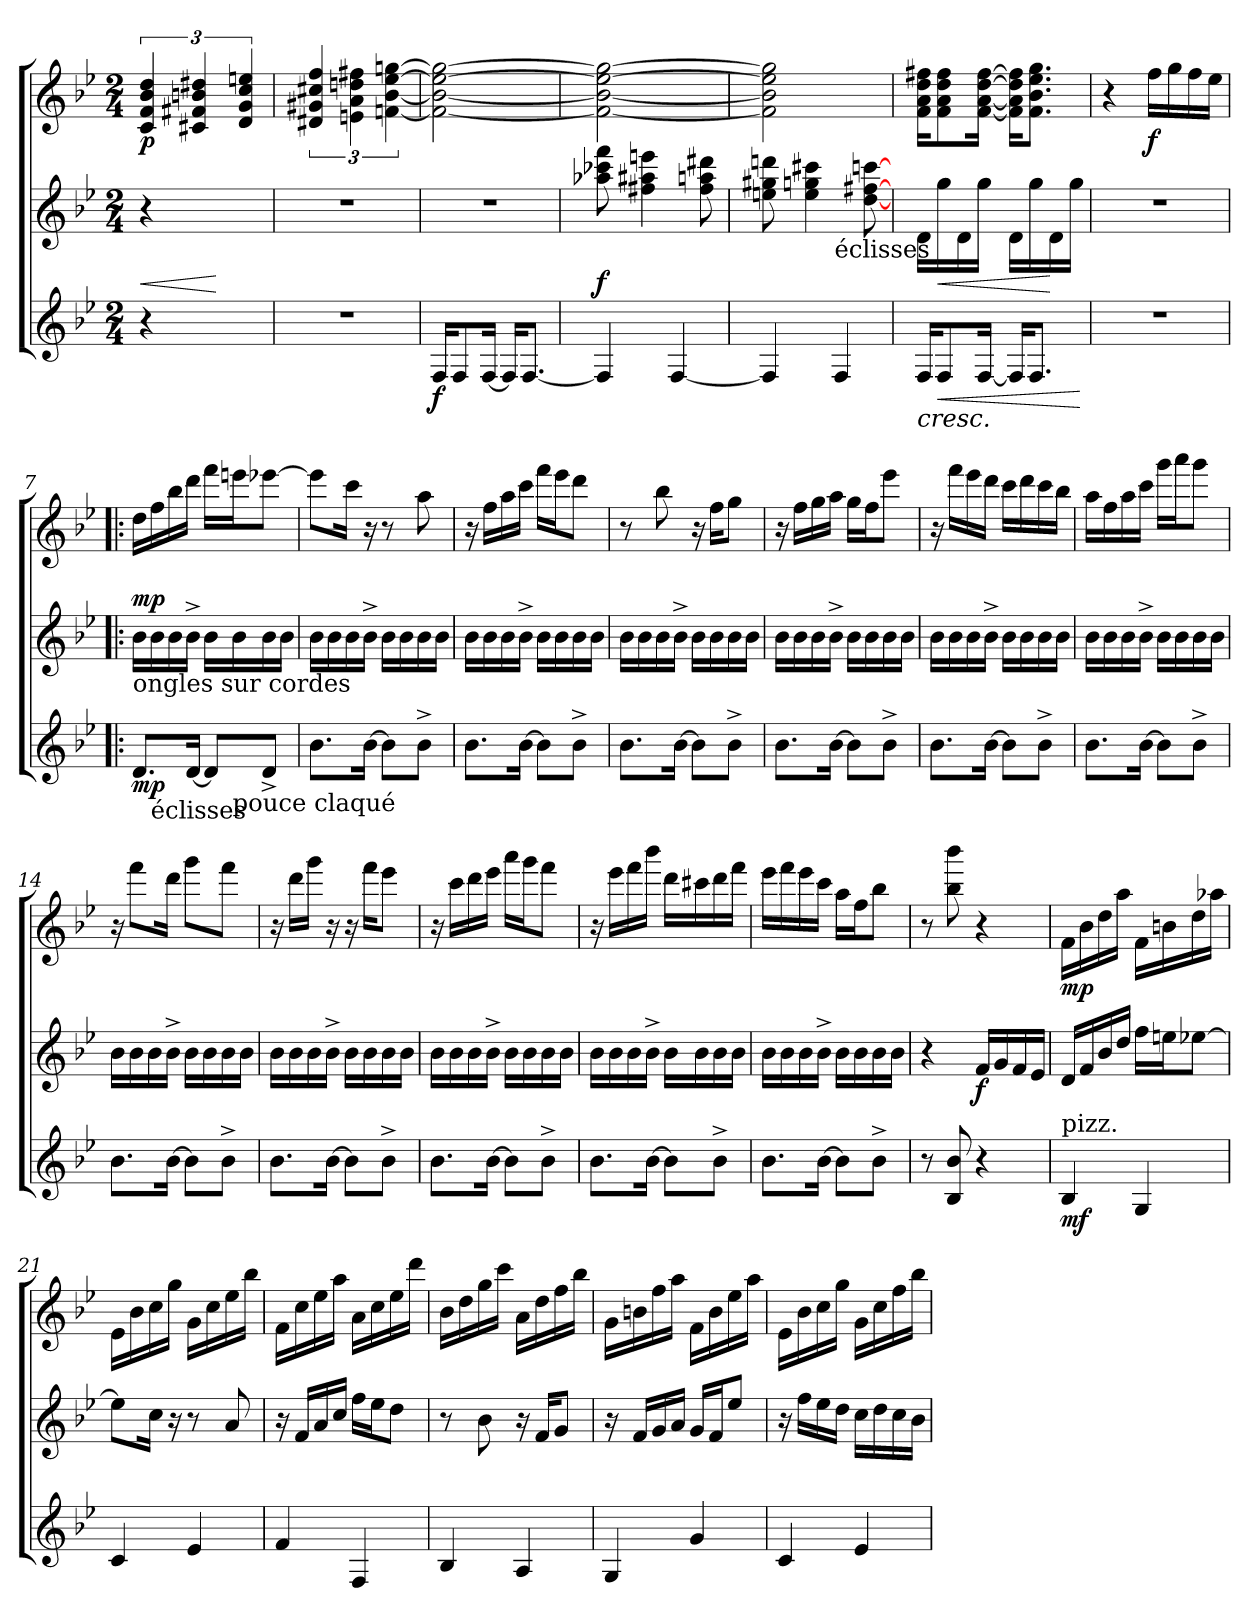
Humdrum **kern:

**kern	**dynam	**kern	**dynam	**kern	**dynam
*part3	*part3	*part2	*part2	*part1	*part1
*staff3	*staff3	*staff2	*staff2	*staff1	*staff1
*clefG2	*	*clefG2	*	*clefG2	*
*ITrd7c12	*	*ITrd7c12	*	*ITrd7c12	*
*k[b-e-]	*	*k[b-e-]	*	*k[b-e-]	*
*B-:	*	*B-:	*	*B-:	*
*M2/4	*	*M2/4	*	*M2/4	*
=	=	=	=	=	=
!	!	!	!LO:HP:b	!	!LO:DY:b
4r	.	4r	<	6C/ 6F/ 6B-/ 6d/	p
.	.	.	.	6C#X/ 6F#X/ 6Bn/ 6d#X/	.
4ryy	.	4ryy	[	.	.
.	.	.	.	6D/ 6G/ 6c/ 6en/	.
=1	=1	=1	=1	=1	=1
2r	.	2r	.	6D#X/ 6G#X/ 6c#X/ 6f/	.
.	.	.	.	6En\ 6A\ 6dn\ 6f#X\	.
.	.	.	.	[6Fn\ [6B-\ [6e-\ [6gn\	.
=2	=2	=2	=2	=2	=2
!	!LO:DY:b	!	!	!	!
16FF/KL	f	2r	.	2F\_ 2B-\_ 2e-\_ 2g\_	.
8FF/	.	.	.	.	.
[16FF/Jk	.	.	.	.	.
16FF/KL]	.	.	.	.	.
[8.FF/J	.	.	.	.	.
=3	=3	=3	=3	=3	=3
!	!	!	!LO:DY:b	!	!
4FF/]	.	8a-X\ 8cc-X\ 8ff\	f	2F\_ 2B-\_ 2e-\_ 2g\_	.
.	.	4f#X\ 4a#X\ 4een\	.	.	.
[4FF/	.	.	.	.	.
.	.	8f#\ 8an\ 8dd#X\	.	.	.
!!LO:LB:g=z
=4	=4	=4	=4	=4	=4
*	*	*^	*	*	*
4FF/]	.	8en\ 8g#X\ 8ddn\	4ryy	.	2F\] 2B-\] 2e-\] 2g\]	.
.	.	4e\ 4gn\ 4cc#X\	.	.	.	.
!	!	!	!LO:TX:b:t=éclisses	!	!	!
4FF/	.	.	4ryy	.	.	.
.	.	[8d\ [8f#X\ [8ccn\	.	.	.	.
=5	=5	=5	=5	=5	=5	=5
!	!LO:HP:b	!	!	!	!	!
*	*	*v	*v	*	*	*
16FF/KL	<	16D\LL	.	16F\ 16A\ 16d\ 16f#X\KL	.
!	!LO:HP:b	!	!LO:HP:b	!	!
8FF/	<	16g\	<	8F\ 8A\ 8d\ 8f#\	.
.	.	16D\	.	.	.
[16FF/Jk	.	16g\JJ	.	[16F\ [16A\ [16d\ [16f#\Jk	.
16FF/KL]	.	16D\LL	.	16F\] 16A\] 16d\] 16f#\]KL	.
8.FF/J	.	16g\	.	8.F\ 8.B-\ 8.e-\ 8.g\J	.
.	.	16D\	[	.	.
.	.	16g\JJ	.	.	.
.	[ [	.	.	.	.
=6	=6	=6	=6	=6	=6
2r	.	2r	.	4r	.
!	!	!	!	!	!LO:DY:b
.	.	.	.	16f\LL	f
.	.	.	.	16g\	.
.	.	.	.	16f\	.
.	.	.	.	16e-\JJ	.
=7!|:	=7!|:	=7!|:	=7!|:	=7!|:	=7!|:
!	!	!LO:TX:b:t=ongles sur cordes	!	!	!
!	!LO:DY:b	!	!LO:DY:a	!	!
*^	*	*	*	*	*
*	*^	*	*	*	*	*
8.D/L	16ryy	4ryy	mp	16B-\LL	mp	16d\LL	.
!	!LO:TX:b:t=éclisses	!	!	!	!	!	!
.	4..ryy	.	.	16B-\	.	16f\	.
.	.	.	.	16B-\	.	16b-\	.
[16D/Jk	.	.	.	16B-^>\JJ	.	16dd\JJ	.
8D/L]	.	16ryy	.	16B-\LL	.	16ff\LL	.
!	!	!LO:TX:b:t=pouce claqué	!	!	!	!	!
.	.	8.ryy	.	16B-\	.	16een\J	.
8D^</J	.	.	.	16B-\	.	[8ee-X\J	.
.	.	.	.	16B-\JJ	.	.	.
*v	*v	*v	*	*	*	*	*
!!LO:LB:g=z
=8	=8	=8	=8	=8	=8
8.B-\L	.	16B-\LL	.	8ee-\L]	.
.	.	16B-\	.	.	.
.	.	16B-\	.	16cc\Jk	.
[16B-\Jk	.	16B-^>\JJ	.	16r	.
8B-\L]	.	16B-\LL	.	8r	.
.	.	16B-\	.	.	.
8B-^>\J	.	16B-\	.	8a\	.
.	.	16B-\JJ	.	.	.
=9	=9	=9	=9	=9	=9
8.B-\L	.	16B-\LL	.	16r	.
.	.	16B-\	.	16f\LL	.
.	.	16B-\	.	16a\	.
[16B-\Jk	.	16B-^>\JJ	.	16cc\JJ	.
8B-\L]	.	16B-\LL	.	16ff\LL	.
.	.	16B-\	.	16ee-\J	.
8B-^>\J	.	16B-\	.	8dd\J	.
.	.	16B-\JJ	.	.	.
=10	=10	=10	=10	=10	=10
8.B-\L	.	16B-\LL	.	8r	.
.	.	16B-\	.	.	.
.	.	16B-\	.	8b-\	.
[16B-\Jk	.	16B-^>\JJ	.	.	.
8B-\L]	.	16B-\LL	.	16r	.
.	.	16B-\	.	16f\KL	.
8B-^>\J	.	16B-\	.	8g\J	.
.	.	16B-\JJ	.	.	.
=11	=11	=11	=11	=11	=11
8.B-\L	.	16B-\LL	.	16r	.
.	.	16B-\	.	16f\LL	.
.	.	16B-\	.	16g\	.
[16B-\Jk	.	16B-^>\JJ	.	16a\JJ	.
8B-\L]	.	16B-\LL	.	16g\LL	.
.	.	16B-\	.	16f\J	.
8B-^>\J	.	16B-\	.	8ee-\J	.
.	.	16B-\JJ	.	.	.
!!LO:LB:g=z
=12	=12	=12	=12	=12	=12
8.B-\L	.	16B-\LL	.	16r	.
.	.	16B-\	.	16ff\LL	.
.	.	16B-\	.	16ee-\	.
[16B-\Jk	.	16B-^>\JJ	.	16dd\JJ	.
8B-\L]	.	16B-\LL	.	16cc\LL	.
.	.	16B-\	.	16dd\	.
8B-^>\J	.	16B-\	.	16cc\	.
.	.	16B-\JJ	.	16b-\JJ	.
=13	=13	=13	=13	=13	=13
8.B-\L	.	16B-\LL	.	16a\LL	.
.	.	16B-\	.	16f\	.
.	.	16B-\	.	16a\	.
[16B-\Jk	.	16B-^>\JJ	.	16cc\JJ	.
8B-\L]	.	16B-\LL	.	16gg\LL	.
.	.	16B-\	.	16aa\J	.
8B-^>\J	.	16B-\	.	8gg\J	.
.	.	16B-\JJ	.	.	.
=14	=14	=14	=14	=14	=14
8.B-\L	.	16B-\LL	.	16r	.
.	.	16B-\	.	8ff\L	.
.	.	16B-\	.	.	.
[16B-\Jk	.	16B-^>\JJ	.	16dd\Jk	.
8B-\L]	.	16B-\LL	.	8gg\L	.
.	.	16B-\	.	.	.
8B-^>\J	.	16B-\	.	8ff\J	.
.	.	16B-\JJ	.	.	.
=15	=15	=15	=15	=15	=15
8.B-\L	.	16B-\LL	.	16r	.
.	.	16B-\	.	16dd\LL	.
.	.	16B-\	.	16gg\JJ	.
[16B-\Jk	.	16B-^>\JJ	.	16r	.
8B-\L]	.	16B-\LL	.	16r	.
.	.	16B-\	.	16ff\KL	.
8B-^>\J	.	16B-\	.	8ee-\J	.
.	.	16B-\JJ	.	.	.
!!LO:PB:g=z
=16	=16	=16	=16	=16	=16
8.B-\L	.	16B-\LL	.	16r	.
.	.	16B-\	.	16cc\LL	.
.	.	16B-\	.	16dd\	.
[16B-\Jk	.	16B-^>\JJ	.	16ee-\JJ	.
8B-\L]	.	16B-\LL	.	16aa\LL	.
.	.	16B-\	.	16gg\J	.
8B-^>\J	.	16B-\	.	8ff\J	.
.	.	16B-\JJ	.	.	.
=17	=17	=17	=17	=17	=17
8.B-\L	.	16B-\LL	.	16r	.
.	.	16B-\	.	16ee-\LL	.
.	.	16B-\	.	16ff\	.
[16B-\Jk	.	16B-^>\JJ	.	16bb-\JJ	.
8B-\L]	.	16B-\LL	.	16dd\LL	.
.	.	16B-\	.	16cc#X\	.
8B-^>\J	.	16B-\	.	16dd\	.
.	.	16B-\JJ	.	16ff\JJ	.
=18	=18	=18	=18	=18	=18
8.B-\L	.	16B-\LL	.	16ee-\LL	.
.	.	16B-\	.	16ff\	.
.	.	16B-\	.	16ee-\	.
[16B-\Jk	.	16B-^>\JJ	.	16cc\JJ	.
8B-\L]	.	16B-\LL	.	16a\LL	.
.	.	16B-\	.	16f\J	.
8B-^>\J	.	16B-\	.	8b-\J	.
.	.	16B-\JJ	.	.	.
=19	=19	=19	=19	=19	=19
8r	.	4r	.	8r	.
8BB-/ 8B-/	.	.	.	8b-\ 8bb-\	.
!	!	!	!LO:DY:b	!	!
4r	.	16F/LL	f	4r	.
.	.	16G/	.	.	.
.	.	16F/	.	.	.
.	.	16E-/JJ	.	.	.
!!LO:LB:g=z
=20	=20	=20	=20	=20	=20
!LO:TX:a:t=pizz.	!	!	!	!	!
!	!LO:DY:b	!	!	!	!LO:DY:b
4BB-/	mf	16D/LL	.	16F\LL	mp
.	.	16F/	.	16B-\	.
.	.	16B-/	.	16d\	.
.	.	16d/JJ	.	16a\JJ	.
4GG/	.	16f\LL	.	16F\LL	.
.	.	16en\J	.	16Bn\	.
.	.	[8e-X\J	.	16d\	.
.	.	.	.	16a-X\JJ	.
=21	=21	=21	=21	=21	=21
4C/	.	8e-\L]	.	16E-\LL	.
.	.	.	.	16B-\	.
.	.	16c\Jk	.	16c\	.
.	.	16r	.	16g\JJ	.
4E-/	.	8r	.	16G\LL	.
.	.	.	.	16c\	.
.	.	8A/	.	16e-\	.
.	.	.	.	16b-\JJ	.
=22	=22	=22	=22	=22	=22
4F/	.	16r	.	16F\LL	.
.	.	16F/LL	.	16c\	.
.	.	16A/	.	16e-\	.
.	.	16c/JJ	.	16a\JJ	.
4FF/	.	16f\LL	.	16A\LL	.
.	.	16e-\J	.	16c\	.
.	.	8d\J	.	16e-\	.
.	.	.	.	16dd\JJ	.
=23	=23	=23	=23	=23	=23
4BB-/	.	8r	.	16B-\LL	.
.	.	.	.	16d\	.
.	.	8B-\	.	16g\	.
.	.	.	.	16cc\JJ	.
4AA/	.	16r	.	16A\LL	.
.	.	16F/KL	.	16d\	.
.	.	8G/J	.	16f\	.
.	.	.	.	16b-\JJ	.
!!LO:LB:g=z
=24	=24	=24	=24	=24	=24
4GG/	.	16r	.	16G\LL	.
.	.	16F/LL	.	16Bn\	.
.	.	16G/	.	16f\	.
.	.	16A/JJ	.	16a\JJ	.
4G/	.	16G/LL	.	16F\LL	.
.	.	16F/J	.	16B\	.
.	.	8e-/J	.	16e-\	.
.	.	.	.	16a\JJ	.
=25	=25	=25	=25	=25	=25
4C/	.	16r	.	16E-\LL	.
.	.	16f\LL	.	16B-\	.
.	.	16e-\	.	16c\	.
.	.	16d\JJ	.	16g\JJ	.
4E-/	.	16c\LL	.	16G\LL	.
.	.	16d\	.	16c\	.
.	.	16c\	.	16f\	.
.	.	16B-\JJ	.	16b-\JJ	.
=	=	=	=	=	=
*-	*-	*-	*-	*-	*-
